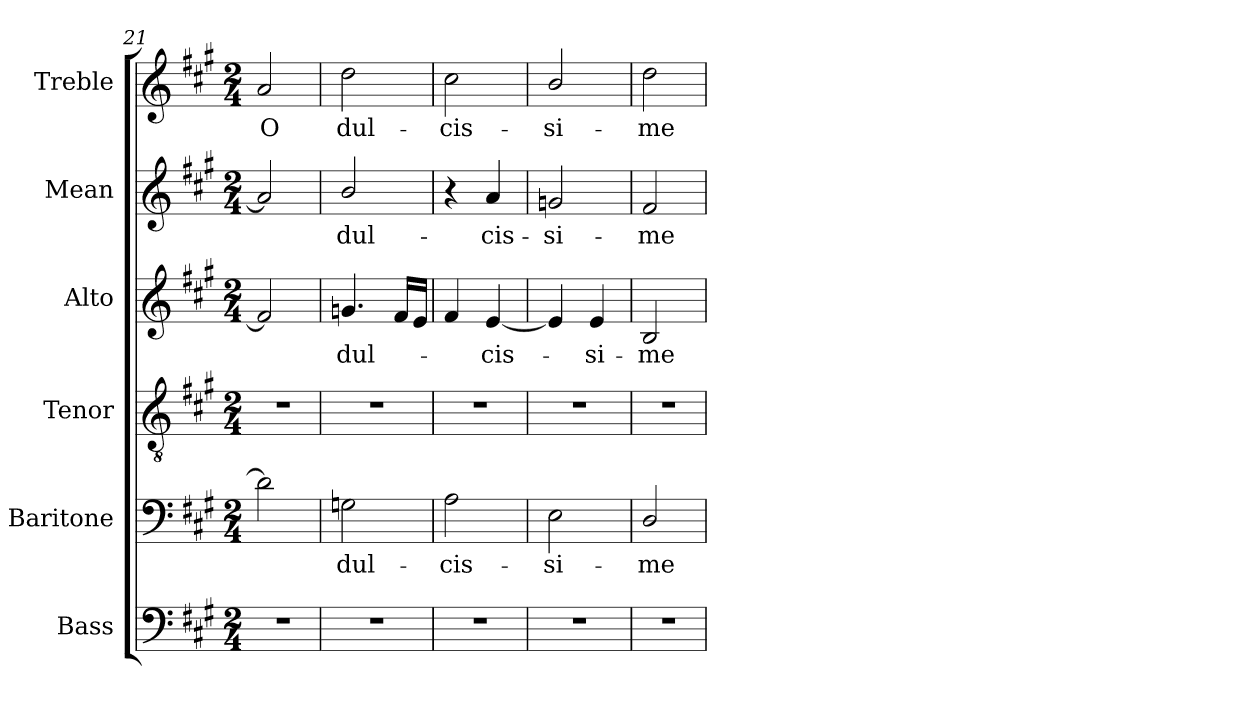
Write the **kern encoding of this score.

**kern	**kern	**text	**kern	**kern	**text	**kern	**text	**kern	**text
*part6	*part5	*part5	*part4	*part3	*part3	*part2	*part2	*part1	*part1
*staff6	*staff5	*staff5	*staff4	*staff3	*staff3	*staff2	*staff2	*staff1	*staff1
*I"Bass	*I"Baritone	*	*I"Tenor	*I"Alto	*	*I"Mean	*	*I"Treble	*
*I'B.	*I'Bar.	*	*I'T.	*I'A.	*	*I'M.	*	*I'Tr.	*
*clefF4	*clefF4	*	*clefGv2	*clefG2	*	*clefG2	*	*clefG2	*
*	*	*	*ITrd7c12	*	*	*	*	*	*
*k[f#c#g#]	*k[f#c#g#]	*	*k[f#c#g#]	*k[f#c#g#]	*	*k[f#c#g#]	*	*k[f#c#g#]	*
*A:	*A:	*	*A:	*A:	*	*A:	*	*A:	*
*M2/4	*M2/4	*	*M2/4	*M2/4	*	*M2/4	*	*M2/4	*
=21	=21	=21	=21	=21	=21	=21	=21	=21	=21
!LO:N:vis=1	!	!	!LO:N:vis=1	!	!	!	!	!	!
!	!	!	!	!	!	!	!	!	!LO:LY:b:color=#000000
2r	2di\]	.	2r	2f#i/]	.	2ai/]	.	2ai/	O
!!LO:PB:g=z
=22	=22	=22	=22	=22	=22	=22	=22	=22	=22
!LO:N:vis=1	!	!	!	!	!	!	!	!	!
!	!	!LO:LY:b:color=#000000	!LO:N:vis=1	!	!	!	!	!	!
!	!	!	!	!	!LO:LY:b:color=#000000	!	!	!	!
!	!	!	!	!	!	!	!LO:LY:b:color=#000000	!	!
!	!	!	!	!	!	!	!	!	!LO:LY:b:color=#000000
2r	2Gni\	dul-	2r	4.gni/	dul-	2bi/	dul-	2ddi\	dul-
.	.	.	.	16f#i/LL	.	.	.	.	.
.	.	.	.	16ei/JJ	.	.	.	.	.
=23	=23	=23	=23	=23	=23	=23	=23	=23	=23
!LO:N:vis=1	!	!	!	!	!	!	!	!	!
!	!	!LO:LY:b:color=#000000	!LO:N:vis=1	!	!	!	!	!	!
!	!	!	!	!	!	!	!	!	!LO:LY:b:color=#000000
2r	2Ai\	-cis-	2r	4f#i/	.	4r	.	2cc#i\	-cis-
!	!	!	!	!	!LO:LY:b:color=#000000	!	!	!	!
!	!	!	!	!	!	!	!LO:LY:b:color=#000000	!	!
.	.	.	.	[4ei/	-cis-	4ai/	-cis-	.	.
=24	=24	=24	=24	=24	=24	=24	=24	=24	=24
!LO:N:vis=1	!	!	!	!	!	!	!	!	!
!	!	!LO:LY:b:color=#000000	!LO:N:vis=1	!	!	!	!	!	!
!	!	!	!	!	!	!	!LO:LY:b:color=#000000	!	!
!	!	!	!	!	!	!	!	!	!LO:LY:b:color=#000000
2r	2Ei\	-si-	2r	4ei/]	.	2gni/	-si-	2bi/	-si-
!	!	!	!	!	!LO:LY:b:color=#000000	!	!	!	!
.	.	.	.	4ei/	-si-	.	.	.	.
=25	=25	=25	=25	=25	=25	=25	=25	=25	=25
!LO:N:vis=1	!	!	!	!	!	!	!	!	!
!	!	!LO:LY:b:color=#000000	!LO:N:vis=1	!	!	!	!	!	!
!	!	!	!	!	!LO:LY:b:color=#000000	!	!	!	!
!	!	!	!	!	!	!	!LO:LY:b:color=#000000	!	!
!	!	!	!	!	!	!	!	!	!LO:LY:b:color=#000000
2r	2Di/	-me	2r	2Bi/	-me	2f#i/	-me	2ddi\	-me
=	=	=	=	=	=	=	=	=	=
*-	*-	*-	*-	*-	*-	*-	*-	*-	*-
